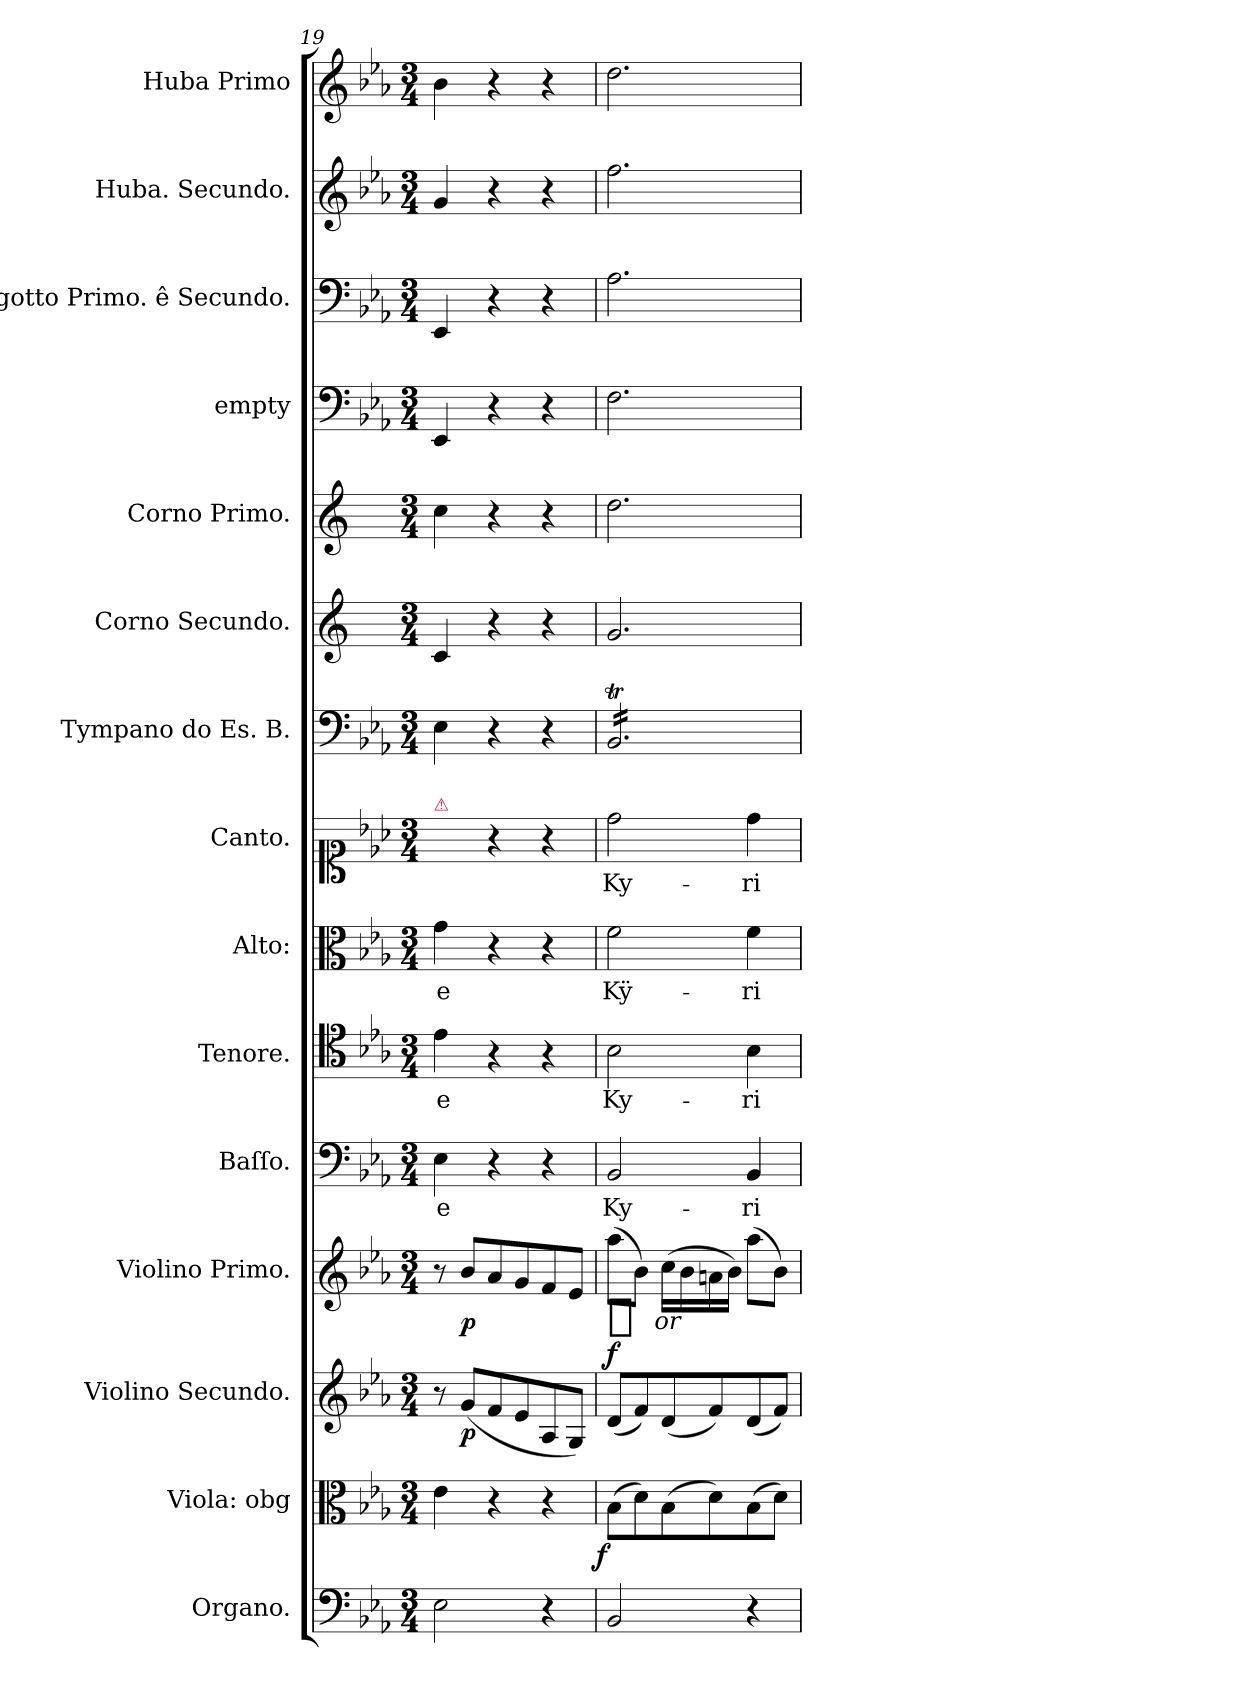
**kern	**kern	**dynam	**kern	**dynam	**kern	**dynam	**kern	**text	**kern	**text	**kern	**text	**kern	**text	**kern	**kern	**kern	**kern	**kern	**kern	**kern
*part15	*part14	*part14	*part13	*part13	*part12	*part12	*part11	*part11	*part10	*part10	*part9	*part9	*part8	*part8	*part7	*part6	*part5	*part4	*part3	*part2	*part1
*staff15	*staff14	*staff14	*staff13	*staff13	*staff12	*staff12	*staff11	*staff11	*staff10	*staff10	*staff9	*staff9	*staff8	*staff8	*staff7	*staff6	*staff5	*staff4	*staff3	*staff2	*staff1
*I"Organo.	*I"Viola: obg	*	*I"Violino Secundo.	*	*I"Violino Primo.	*	*I"Baſſo.	*	*I"Tenore.	*	*I"Alto:	*	*I"Canto.	*	*I"Tympano do Es. B.	*I"Corno Secundo.	*I"Corno Primo.	*I"empty	*I"Fagotto Primo. ê Secundo.	*I"Huba. Secundo.	*I"Huba Primo
*I'org	*I'vla	*	*	*	*I'vl I	*	*I'B	*	*I'T	*	*I'A	*	*I'C	*	*	*	*I'cor I	*	*	*	*
*clefF4	*clefC3	*	*clefG2	*	*clefG2	*	*clefF4	*	*clefC4	*	*clefC3	*	*clefC1	*	*clefF4	*clefG2	*clefG2	*clefF4	*clefF4	*clefG2	*clefG2
*	*	*	*	*	*	*	*	*	*	*	*	*	*	*	*	*ITrd5c9	*ITrd5c9	*	*	*	*
*k[b-e-a-]	*k[b-e-a-]	*	*k[b-e-a-]	*	*k[b-e-a-]	*	*k[b-e-a-]	*	*k[b-e-a-]	*	*k[b-e-a-]	*	*k[b-e-a-]	*	*k[b-e-a-]	*k[b-e-a-]	*k[b-e-a-]	*k[b-e-a-]	*k[b-e-a-]	*k[b-e-a-]	*k[b-e-a-]
*E-:	*E-:	*	*E-:	*	*E-:	*	*E-:	*	*E-:	*	*E-:	*	*E-:	*	*E-:	*E-:	*E-:	*E-:	*E-:	*E-:	*E-:
*M3/4	*M3/4	*	*M3/4	*	*M3/4	*	*M3/4	*	*M3/4	*	*M3/4	*	*M3/4	*	*M3/4	*M3/4	*M3/4	*M3/4	*M3/4	*M3/4	*M3/4
=19	=19	=19	=19	=19	=19	=19	=19	=19	=19	=19	=19	=19	=19	=19	=19	=19	=19	=19	=19	=19	=19
!	!	!	!	!	!	!	!	!	!	!	!	!	!LO:TX:a:color=crimson:t=⚠	!	!	!	!	!	!	!	!
!	!	!	!	!	!	!	!	!LO:LY:i	!	!LO:LY:i	!	!	!	!	!	!	!	!	!	!	!
2E-\	4e-\	.	8r	.	8r	.	4E-\	-e	4e-\	-e	4g\	-e	4ryy	.	4E-\	4E-/	4e-\	4EE-/	4EE-/	4g/	4b-\
.	.	.	(<8g/L	p	8b-/L	p	.	.	.	.	.	.	.	.	.	.	.	.	.	.	.
.	4r	.	8f/	.	8a-/	.	4r	.	4r	.	4r	.	4r	.	4r	4r	4r	4r	4r	4r	4r
.	.	.	8e-/	.	8g/	.	.	.	.	.	.	.	.	.	.	.	.	.	.	.	.
4r	4r	.	8A-/	.	8f/	.	4r	.	4r	.	4r	.	4r	.	4r	4r	4r	4r	4r	4r	4r
.	.	.	8G/J)	.	8e-/J	.	.	.	.	.	.	.	.	.	.	.	.	.	.	.	.
=20	=20	=20	=20	=20	=20	=20	=20	=20	=20	=20	=20	=20	=20	=20	=20	=20	=20	=20	=20	=20	=20
!	!	!LO:DY:b:rj	!	!LO:DY:a	!	!LO:DY:b:t=%s or	!	!	!	!LO:LY:i	!	!LO:LY:i	!	!	!	!	!	!	!	!	!
*	*	*	*	*	*	*	*	*	*	*	*	*	*	*	*tremolo	*	*	*	*	*	*
2BB-/	(>8B-\L	f	(<8d/L	f	(>8aa-\L	f	2BB-/	Ky-	2B-\	Ky-	2f\	Kÿ-	2dd\	Ky-	16BB-T/LL	2.B-/	2.f\	2.F\	2.A-\	2.ff\	2.dd\
.	.	.	.	.	.	.	.	.	.	.	.	.	.	.	16BB-T/	.	.	.	.	.	.
.	8d\)	.	8f/)	.	8b-\J)	.	.	.	.	.	.	.	.	.	16BB-T/	.	.	.	.	.	.
.	.	.	.	.	.	.	.	.	.	.	.	.	.	.	16BB-T/	.	.	.	.	.	.
.	(>8B-\	.	(<8d/	.	(>16cc\LL	.	.	.	.	.	.	.	.	.	16BB-T/	.	.	.	.	.	.
.	.	.	.	.	16b-\	.	.	.	.	.	.	.	.	.	16BB-T/	.	.	.	.	.	.
.	8d\)	.	8f/)	.	16an\	.	.	.	.	.	.	.	.	.	16BB-T/	.	.	.	.	.	.
.	.	.	.	.	16b-\JJ)	.	.	.	.	.	.	.	.	.	16BB-T/	.	.	.	.	.	.
!	!	!	!	!	!	!	!	!	!	!LO:LY:i	!	!LO:LY:i	!	!	!	!	!	!	!	!	!
4r	(>8B-\	.	(<8d/	.	(>8aa-\L	.	4BB-/	-ri-	4B-\	-ri-	4f\	-ri-	4dd\	-ri-	16BB-T/	.	.	.	.	.	.
.	.	.	.	.	.	.	.	.	.	.	.	.	.	.	16BB-T/	.	.	.	.	.	.
.	8d\J)	.	8f/J)	.	8b-\J)	.	.	.	.	.	.	.	.	.	16BB-T/	.	.	.	.	.	.
.	.	.	.	.	.	.	.	.	.	.	.	.	.	.	16BB-T/JJ	.	.	.	.	.	.
*	*	*	*	*	*	*	*	*	*	*	*	*	*	*	*Xtremolo	*	*	*	*	*	*
=	=	=	=	=	=	=	=	=	=	=	=	=	=	=	=	=	=	=	=	=	=
*-	*-	*-	*-	*-	*-	*-	*-	*-	*-	*-	*-	*-	*-	*-	*-	*-	*-	*-	*-	*-	*-
